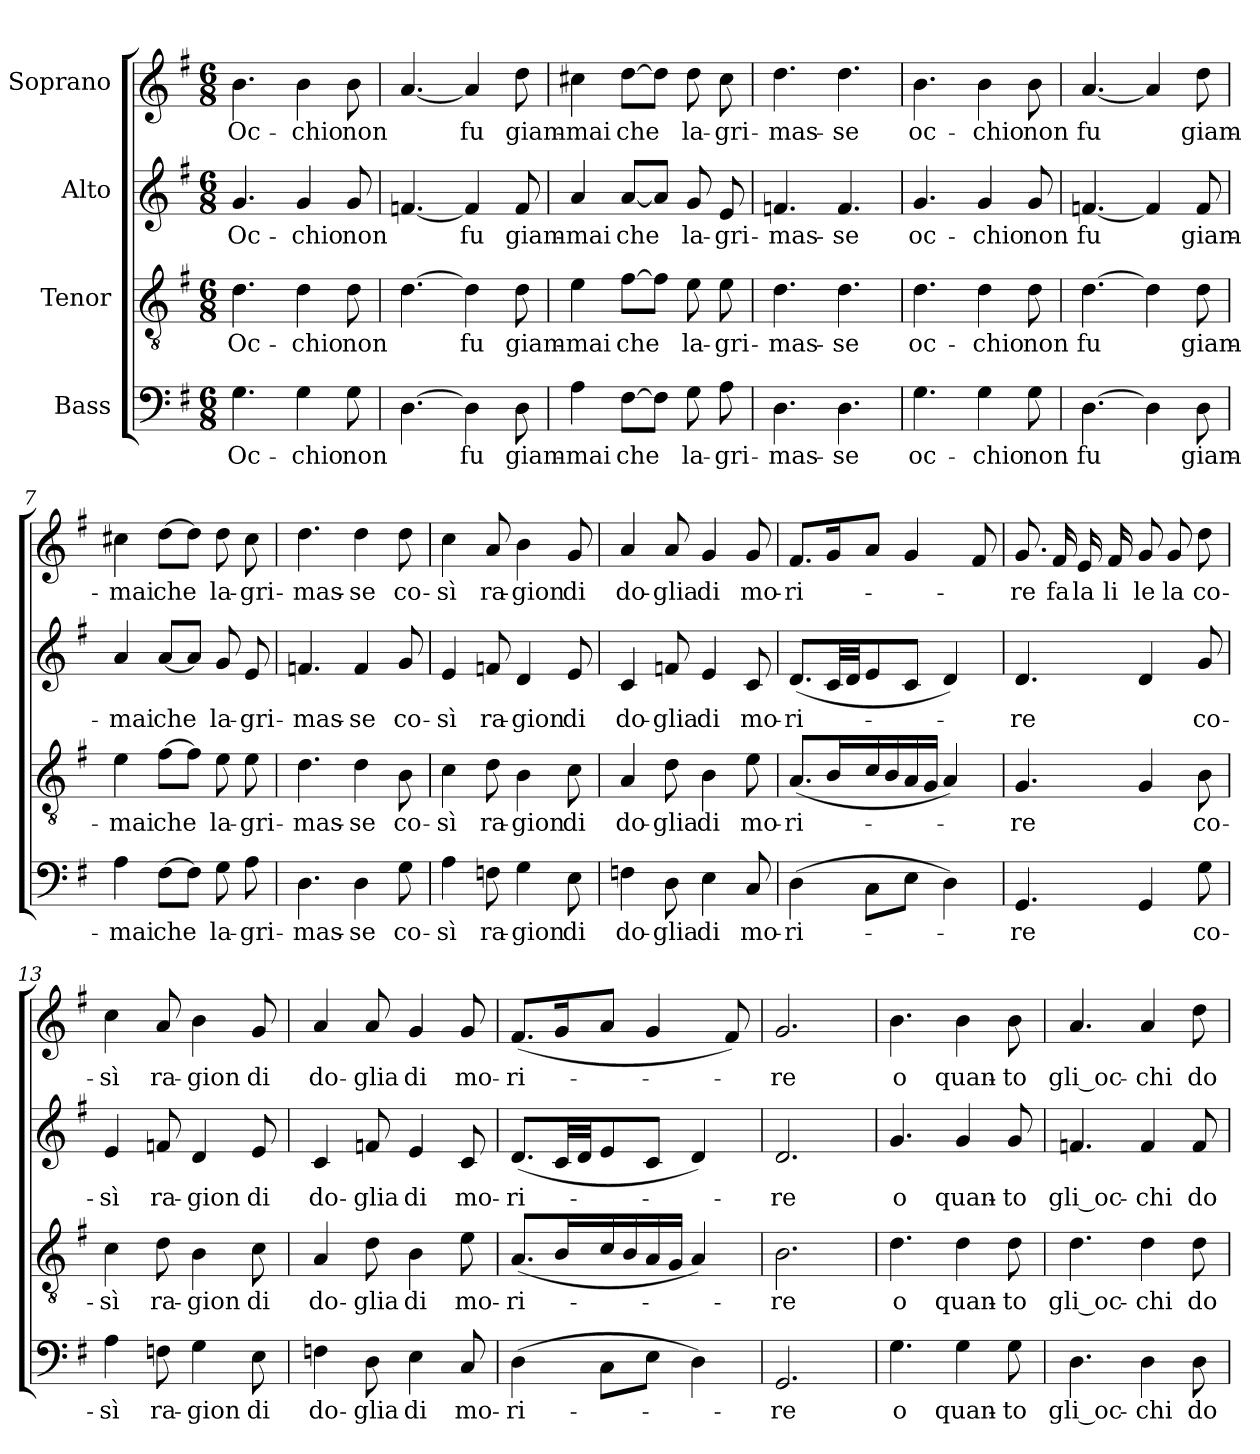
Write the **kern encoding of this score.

**kern	**text	**kern	**text	**kern	**text	**kern	**text
*part4	*part4	*part3	*part3	*part2	*part2	*part1	*part1
*staff4	*staff4	*staff3	*staff3	*staff2	*staff2	*staff1	*staff1
*I"Bass	*	*I"Tenor	*	*I"Alto	*	*I"Soprano	*
*clefF4	*	*clefGv2	*	*clefG2	*	*clefG2	*
*k[f#]	*	*k[f#]	*	*k[f#]	*	*k[f#]	*
*e:	*	*e:	*	*e:	*	*e:	*
*M6/8	*	*M6/8	*	*M6/8	*	*M6/8	*
=1	=1	=1	=1	=1	=1	=1	=1
4.G\	Oc-	4.d\	Oc-	4.g/	Oc-	4.b\	Oc-
4G\	-chio	4d\	-chio	4g/	-chio	4b\	-chio
8G\	non	8d\	non	8g/	non	8b\	non
=2	=2	=2	=2	=2	=2	=2	=2
[4.D\	.	[4.d\	.	[4.fn/	.	[4.a/	.
4D\]	fu	4d\]	fu	4f/]	fu	4a/]	fu
8D\	giam-	8d\	giam-	8f/	giam-	8dd\	giam-
=3	=3	=3	=3	=3	=3	=3	=3
4A\	-mai	4e\	-mai	4a/	-mai	4cc#X\	-mai
[8F#\L	che	[8f#\L	che	[8a/L	che	[8dd\L	che
8F#\J]	.	8f#\J]	.	8a/J]	.	8dd\J]	.
8G\	la-	8e\	la-	8g/	la-	8dd\	la-
8A\	-gri-	8e\	-gri-	8e/	-gri-	8cc#\	-gri-
=4	=4	=4	=4	=4	=4	=4	=4
4.D\	-mas-	4.d\	-mas-	4.fn/	-mas-	4.dd\	-mas-
4.D\	-se	4.d\	-se	4.f/	-se	4.dd\	-se
=5	=5	=5	=5	=5	=5	=5	=5
4.G\	oc-	4.d\	oc-	4.g/	oc-	4.b\	oc-
4G\	-chio	4d\	-chio	4g/	-chio	4b\	-chio
8G\	non	8d\	non	8g/	non	8b\	non
!!LO:LB:g=z
=6	=6	=6	=6	=6	=6	=6	=6
[4.D\	fu	[4.d\	fu	[4.fn/	fu	[4.a/	fu
4D\]	.	4d\]	.	4f/]	.	4a/]	.
8D\	giam-	8d\	giam-	8f/	giam-	8dd\	giam-
=7	=7	=7	=7	=7	=7	=7	=7
4A\	-mai	4e\	-mai	4a/	-mai	4cc#X\	-mai
[8F#\L	che	[8f#\L	che	[8a/L	che	[8dd\L	che
8F#\J]	.	8f#\J]	.	8a/J]	.	8dd\J]	.
8G\	la-	8e\	la-	8g/	la-	8dd\	la-
8A\	-gri-	8e\	-gri-	8e/	-gri-	8cc#\	-gri-
=8	=8	=8	=8	=8	=8	=8	=8
4.D\	-mas-	4.d\	-mas-	4.fn/	-mas-	4.dd\	-mas-
4D\	-se	4d\	-se	4f/	-se	4dd\	-se
8G\	co-	8B\	co-	8g/	co-	8dd\	co-
=9	=9	=9	=9	=9	=9	=9	=9
4A\	-sì	4c\	-sì	4e/	-sì	4cc\	-sì
8Fn\	ra-	8d\	ra-	8fn/	ra-	8a/	ra-
4G\	-gion	4B\	-gion	4d/	-gion	4b\	-gion
8E\	di	8c\	di	8e/	di	8g/	di
=10	=10	=10	=10	=10	=10	=10	=10
4Fn\	do-	4A/	do-	4c/	do-	4a/	do-
8D\	-glia	8d\	-glia	8fn/	-glia	8a/	-glia
4E\	di	4B\	di	4e/	di	4g/	di
8C/	mo-	8e\	mo-	8c/	mo-	8g/	mo-
!!LO:PB:g=z
=11	=11	=11	=11	=11	=11	=11	=11
(4D\	-ri-	(8.A/L	-ri-	(8.d/L	-ri-	8.f#/L	-ri-
.	.	16B/L	.	32c/LL	.	16g/k	.
.	.	.	.	32d/JJ	.	.	.
8C\L	.	16c/	.	8e/	.	8a/J	.
.	.	16B/	.	.	.	.	.
8E\J	.	16A/	.	8c/J	.	4g/	.
.	.	16G/JJ	.	.	.	.	.
4D\)	.	4A/)	.	4d/)	.	.	.
.	.	.	.	.	.	8f#/	.
=12	=12	=12	=12	=12	=12	=12	=12
4.GG/	-re	4.G/	-re	4.d/	-re	8.g/	-re
.	.	.	.	.	.	16f#/	fa
.	.	.	.	.	.	16e/	la
.	.	.	.	.	.	16f#/	li
4GG/	.	4G/	.	4d/	.	8g/	le
.	.	.	.	.	.	8g/	la
8G\	co-	8B\	co-	8g/	co-	8dd\	co-
=13	=13	=13	=13	=13	=13	=13	=13
4A\	-sì	4c\	-sì	4e/	-sì	4cc\	-sì
8Fn\	ra-	8d\	ra-	8fn/	ra-	8a/	ra-
4G\	-gion	4B\	-gion	4d/	-gion	4b\	-gion
8E\	di	8c\	di	8e/	di	8g/	di
=14	=14	=14	=14	=14	=14	=14	=14
4Fn\	do-	4A/	do-	4c/	do-	4a/	do-
8D\	-glia	8d\	-glia	8fn/	-glia	8a/	-glia
4E\	di	4B\	di	4e/	di	4g/	di
8C/	mo-	8e\	mo-	8c/	mo-	8g/	mo-
=15	=15	=15	=15	=15	=15	=15	=15
(4D\	-ri-	(8.A/L	-ri-	(8.d/L	-ri-	(8.f#/L	-ri-
.	.	16B/L	.	32c/LL	.	16g/k	.
.	.	.	.	32d/JJ	.	.	.
8C\L	.	16c/	.	8e/	.	8a/J	.
.	.	16B/	.	.	.	.	.
8E\J	.	16A/	.	8c/J	.	4g/	.
.	.	16G/JJ	.	.	.	.	.
4D\)	.	4A/)	.	4d/)	.	.	.
.	.	.	.	.	.	8f#/)	.
!!LO:LB:g=z
=16	=16	=16	=16	=16	=16	=16	=16
2.GG/	-re	2.B\	-re	2.d/	-re	2.g/	-re
=17	=17	=17	=17	=17	=17	=17	=17
4.G\	o	4.d\	o	4.g/	o	4.b\	o
4G\	quan-	4d\	quan-	4g/	quan-	4b\	quan-
8G\	-to	8d\	-to	8g/	-to	8b\	-to
=18	=18	=18	=18	=18	=18	=18	=18
4.D\	gli_oc-	4.d\	gli_oc-	4.fn/	gli_oc-	4.a/	gli_oc-
4D\	-chi	4d\	-chi	4f/	-chi	4a/	-chi
8D\	do-	8d\	do-	8f/	do-	8dd\	do-
=	=	=	=	=	=	=	=
*-	*-	*-	*-	*-	*-	*-	*-
